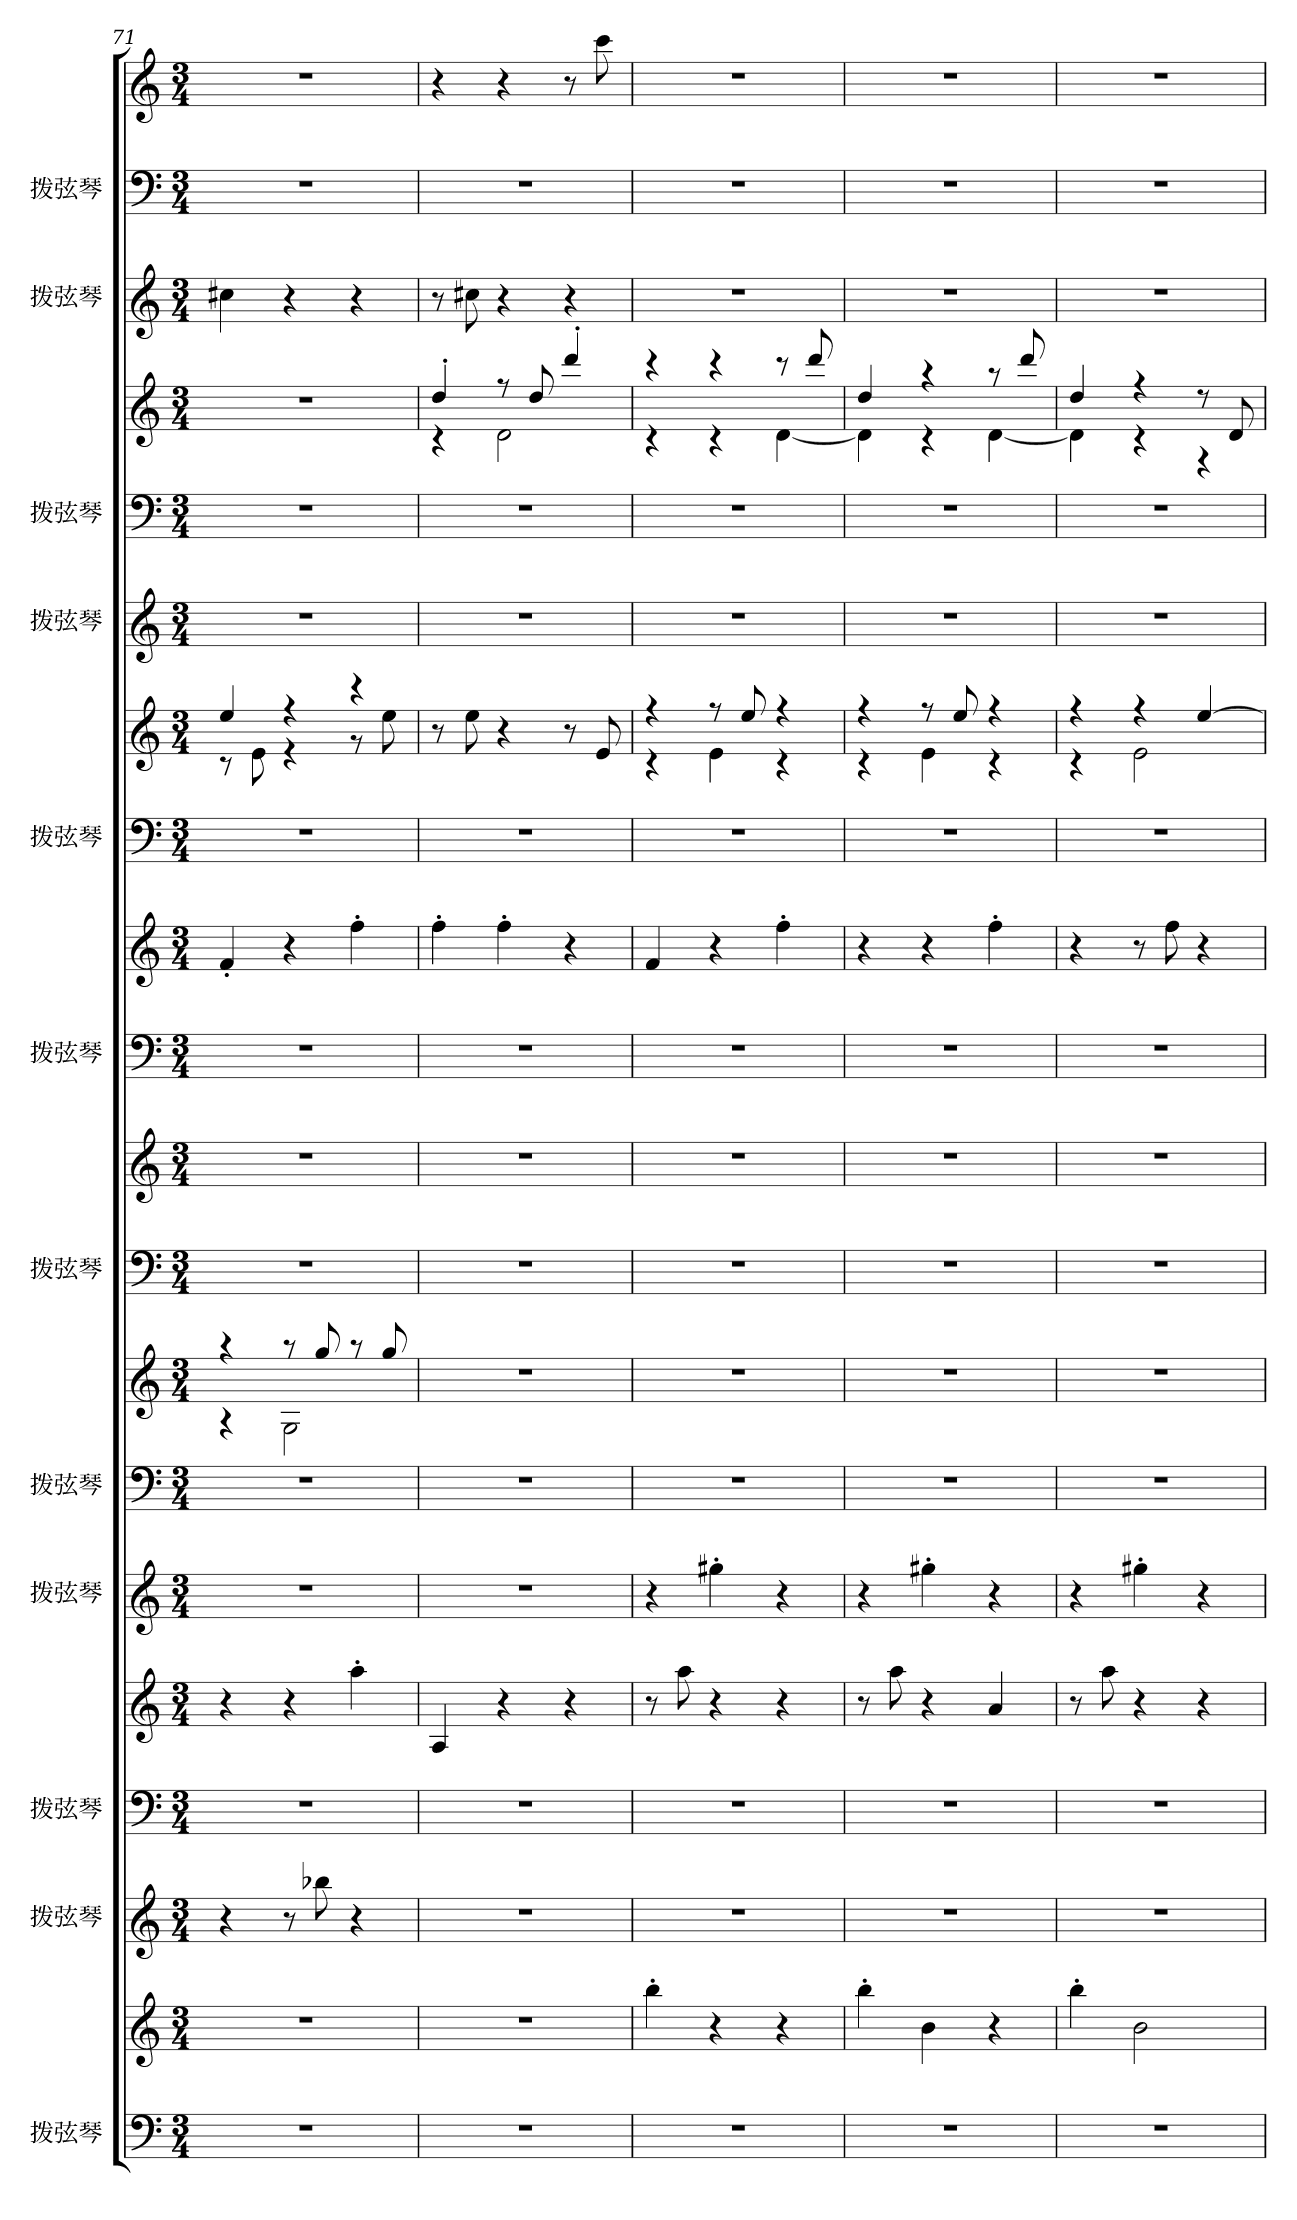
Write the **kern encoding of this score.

**kern	**kern	**kern	**kern	**kern	**kern	**kern	**kern	**kern	**kern	**kern	**kern	**kern	**kern	**kern	**kern	**kern	**kern	**kern	**kern
*part12	*part12	*part11	*part10	*part10	*part9	*part8	*part8	*part7	*part7	*part6	*part6	*part5	*part5	*part4	*part3	*part3	*part2	*part1	*part1
*staff20	*staff19	*staff18	*staff17	*staff16	*staff15	*staff14	*staff13	*staff12	*staff11	*staff10	*staff9	*staff8	*staff7	*staff6	*staff5	*staff4	*staff3	*staff2	*staff1
*I"拨弦琴	*	*I"拨弦琴	*I"拨弦琴	*	*I"拨弦琴	*I"拨弦琴	*	*I"拨弦琴	*	*I"拨弦琴	*	*I"拨弦琴	*	*I"拨弦琴	*I"拨弦琴	*	*I"拨弦琴	*I"拨弦琴	*
!!LO:PB:g=z
*clefF4	*clefG2	*clefG2	*clefF4	*clefG2	*clefG2	*clefF4	*clefG2	*clefF4	*clefG2	*clefF4	*clefG2	*clefF4	*clefG2	*clefG2	*clefF4	*clefG2	*clefG2	*clefF4	*clefG2
*k[]	*k[]	*k[]	*k[]	*k[]	*k[]	*k[]	*k[]	*k[]	*k[]	*k[]	*k[]	*k[]	*k[]	*k[]	*k[]	*k[]	*k[]	*k[]	*k[]
*M3/4	*M3/4	*M3/4	*M3/4	*M3/4	*M3/4	*M3/4	*M3/4	*M3/4	*M3/4	*M3/4	*M3/4	*M3/4	*M3/4	*M3/4	*M3/4	*M3/4	*M3/4	*M3/4	*M3/4
=71	=71	=71	=71	=71	=71	=71	=71	=71	=71	=71	=71	=71	=71	=71	=71	=71	=71	=71	=71
*	*	*	*	*	*	*	*^	*	*	*	*	*	*^	*	*	*	*	*	*
2.r	2.r	4r	2.r	4r	2.r	2.r	4r	4r	2.r	2.r	2.r	4f'/	2.r	4ee/	8r	2.r	2.r	2.r	4cc#X\	2.r	2.r
.	.	.	.	.	.	.	.	.	.	.	.	.	.	.	8e\	.	.	.	.	.	.
.	.	8r	.	4r	.	.	8r	2G\	.	.	.	4r	.	4r	4r	.	.	.	4r	.	.
.	.	8bb-X\	.	.	.	.	8gg/	.	.	.	.	.	.	.	.	.	.	.	.	.	.
.	.	4r	.	4aa'\	.	.	8r	.	.	.	.	4ff'\	.	4r	8r	.	.	.	4r	.	.
.	.	.	.	.	.	.	8gg/	.	.	.	.	.	.	.	8ee\	.	.	.	.	.	.
*	*	*	*	*	*	*	*v	*v	*	*	*	*	*	*v	*v	*	*	*	*	*	*
=72	=72	=72	=72	=72	=72	=72	=72	=72	=72	=72	=72	=72	=72	=72	=72	=72	=72	=72	=72
*	*	*	*	*	*	*	*	*	*	*	*	*	*	*	*	*^	*	*	*
2.r	2.r	2.r	2.r	4A/	2.r	2.r	2.r	2.r	2.r	2.r	4ff'\	2.r	8r	2.r	2.r	4dd'/	4r	8r	2.r	4r
.	.	.	.	.	.	.	.	.	.	.	.	.	8ee\	.	.	.	.	8cc#X\	.	.
.	.	.	.	4r	.	.	.	.	.	.	4ff'\	.	4r	.	.	8r	2d\	4r	.	4r
.	.	.	.	.	.	.	.	.	.	.	.	.	.	.	.	8dd/	.	.	.	.
.	.	.	.	4r	.	.	.	.	.	.	4r	.	8r	.	.	4ddd'/	.	4r	.	8r
.	.	.	.	.	.	.	.	.	.	.	.	.	8e/	.	.	.	.	.	.	8ccc\
=73	=73	=73	=73	=73	=73	=73	=73	=73	=73	=73	=73	=73	=73	=73	=73	=73	=73	=73	=73	=73
*	*	*	*	*	*	*	*	*	*	*	*	*	*^	*	*	*	*	*	*	*
2.r	4bb'\	2.r	2.r	8r	4r	2.r	2.r	2.r	2.r	2.r	4f/	2.r	4r	4r	2.r	2.r	4r	4r	2.r	2.r	2.r
.	.	.	.	8aa\	.	.	.	.	.	.	.	.	.	.	.	.	.	.	.	.	.
.	4r	.	.	4r	4gg#X'\	.	.	.	.	.	4r	.	8r	4e\	.	.	4r	4r	.	.	.
.	.	.	.	.	.	.	.	.	.	.	.	.	8ee/	.	.	.	.	.	.	.	.
.	4r	.	.	4r	4r	.	.	.	.	.	4ff'\	.	4r	4r	.	.	8r	[4d\	.	.	.
.	.	.	.	.	.	.	.	.	.	.	.	.	.	.	.	.	8ddd/	.	.	.	.
=74	=74	=74	=74	=74	=74	=74	=74	=74	=74	=74	=74	=74	=74	=74	=74	=74	=74	=74	=74	=74	=74
2.r	4bb'\	2.r	2.r	8r	4r	2.r	2.r	2.r	2.r	2.r	4r	2.r	4r	4r	2.r	2.r	4dd/	4d\]	2.r	2.r	2.r
.	.	.	.	8aa\	.	.	.	.	.	.	.	.	.	.	.	.	.	.	.	.	.
.	4b\	.	.	4r	4gg#X'\	.	.	.	.	.	4r	.	8r	4e\	.	.	4r	4r	.	.	.
.	.	.	.	.	.	.	.	.	.	.	.	.	8ee/	.	.	.	.	.	.	.	.
.	4r	.	.	4a/	4r	.	.	.	.	.	4ff'\	.	4r	4r	.	.	8r	[4d\	.	.	.
.	.	.	.	.	.	.	.	.	.	.	.	.	.	.	.	.	8ddd/	.	.	.	.
=75	=75	=75	=75	=75	=75	=75	=75	=75	=75	=75	=75	=75	=75	=75	=75	=75	=75	=75	=75	=75	=75
2.r	4bb'\	2.r	2.r	8r	4r	2.r	2.r	2.r	2.r	2.r	4r	2.r	4r	4r	2.r	2.r	4dd/	4d\]	2.r	2.r	2.r
.	.	.	.	8aa\	.	.	.	.	.	.	.	.	.	.	.	.	.	.	.	.	.
.	2b\	.	.	4r	4gg#X'\	.	.	.	.	.	8r	.	4r	2e\	.	.	4r	4r	.	.	.
.	.	.	.	.	.	.	.	.	.	.	8ff\	.	.	.	.	.	.	.	.	.	.
.	.	.	.	4r	4r	.	.	.	.	.	4r	.	[4ee/	.	.	.	8r	4r	.	.	.
.	.	.	.	.	.	.	.	.	.	.	.	.	.	.	.	.	8d/	.	.	.	.
*	*	*	*	*	*	*	*	*	*	*	*	*	*v	*v	*	*	*v	*v	*	*	*
=	=	=	=	=	=	=	=	=	=	=	=	=	=	=	=	=	=	=	=
*-	*-	*-	*-	*-	*-	*-	*-	*-	*-	*-	*-	*-	*-	*-	*-	*-	*-	*-	*-
